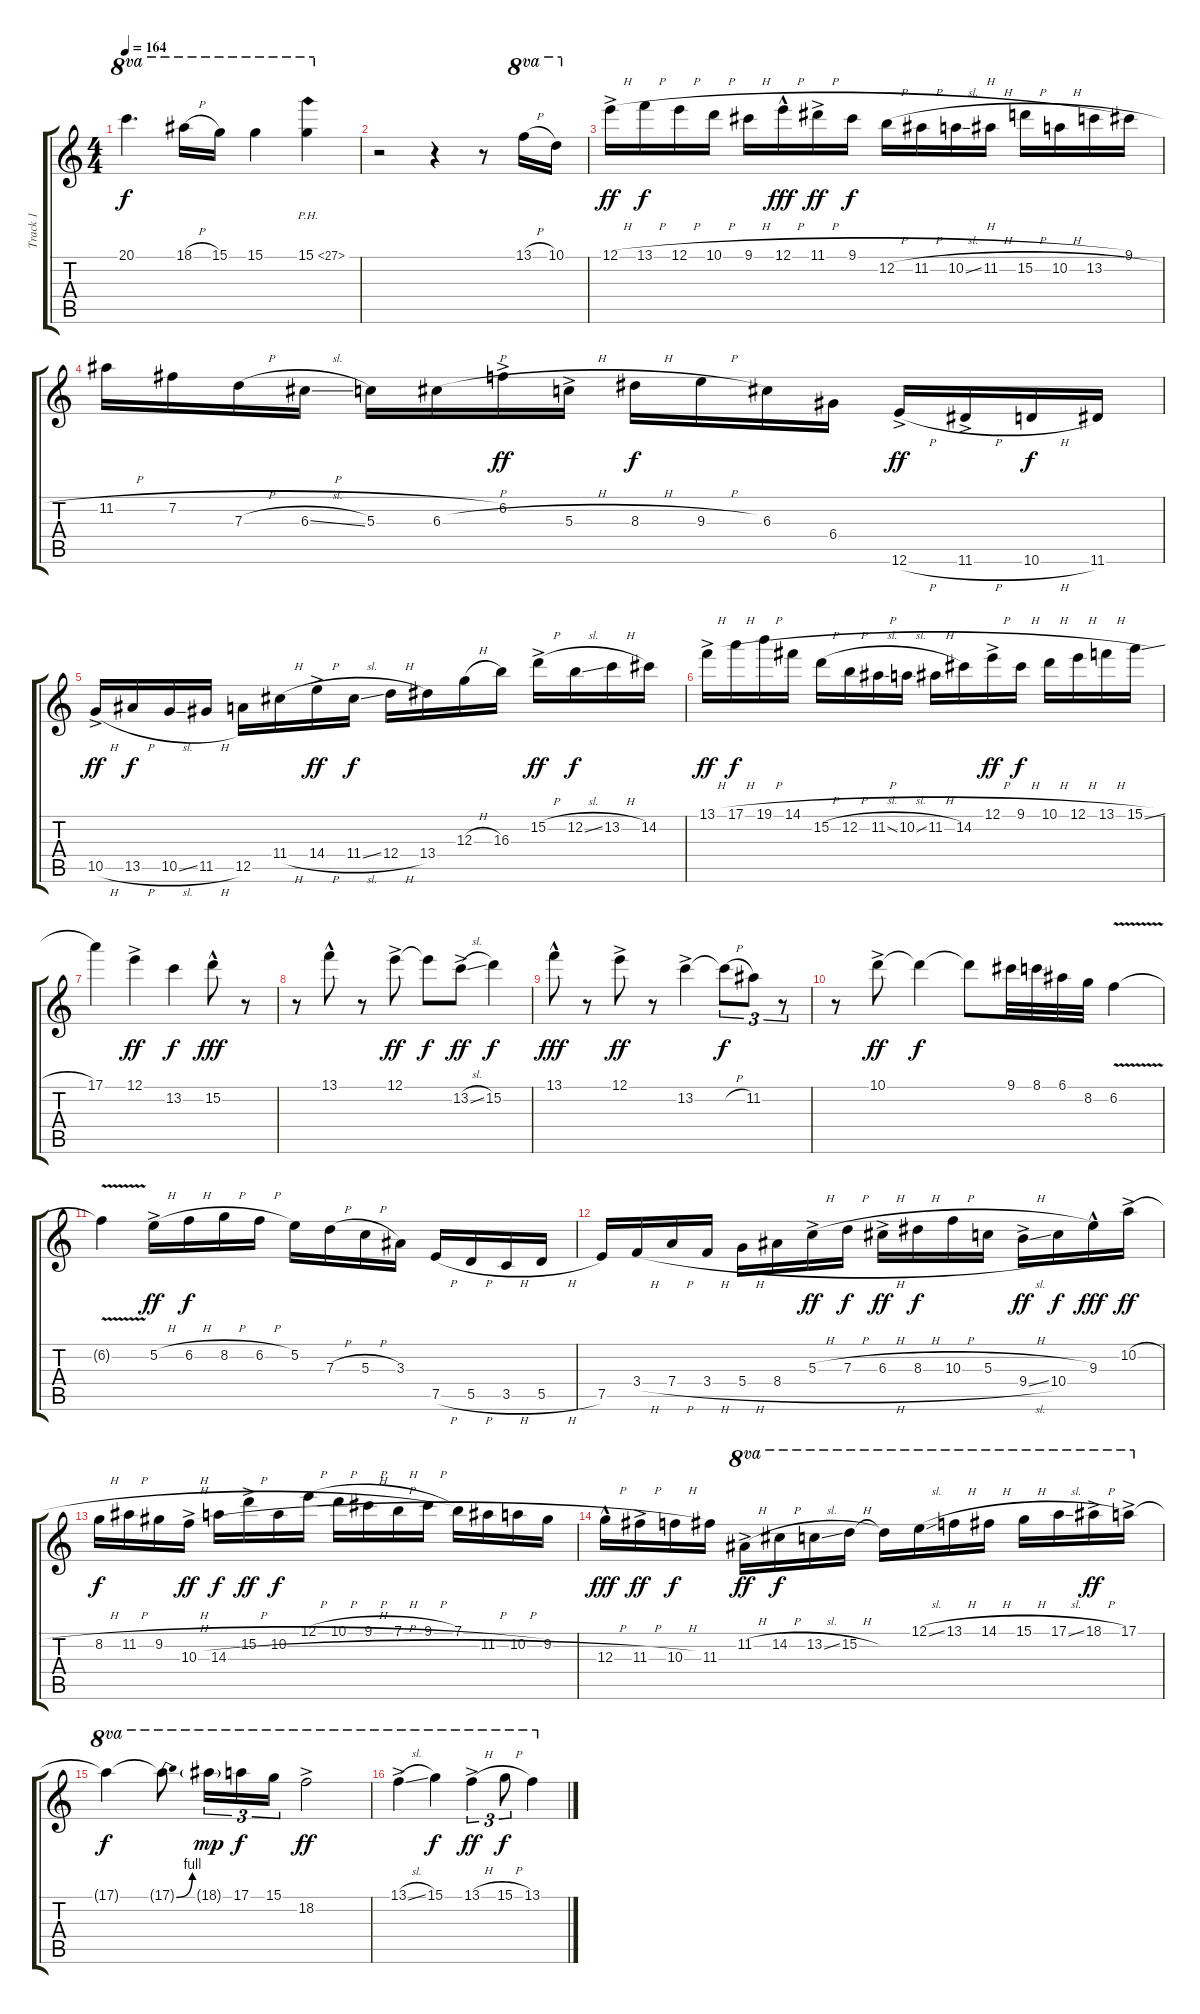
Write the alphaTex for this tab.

\track ("Track 1" "Track 1") {instrument distortionguitar}
\staff {score tabs}
\tuning (E4 B3 G3 D3 A2 E2) {hide}
\ts (4 4)
\tempo 164
\clef g2
\ks c
20.1{t}.4{d ot 8va dy f} 18.1{h}.16{ot 8va} 15.1.16{ot 8va} 15.1.4{ot 8va} 15.1{ph 12}.4{ot 8va} |
r.2 r.4 r.8 13.1{h}.16{ot 8va} 10.1.16{ot 8va} |
12.1{h ac}.16{dy ff} 13.1{h}.16{dy f} 12.1{h}.16 10.1{h}.16 9.1{h}.16 12.1{h hac}.16{dy fff} 11.1{h ac}.16{dy ff} 9.1{h}.16{dy f} 12.2{h}.16 11.2{h}.16 10.2{sl}.16 11.2{h}.16 15.2{h}.16 10.2{h}.16 13.2{h}.16 9.1.16 |
11.2{h}.16 7.2{h}.16 7.3{h}.16 6.3{sl}.16 5.3.16 6.3{h}.16 6.2{ac}.16{dy ff} 5.3{h ac}.16 8.3{h}.16{dy f} 9.3{h}.16 6.3.16 6.4.16 12.6{h ac}.16{dy ff} 11.6{h ac}.16 10.6{h}.16{dy f} 11.6.16 |
10.5{h ac}.16{dy ff} 13.5{h}.16{dy f} 10.5{sl}.16 11.5{h}.16 12.5.16 11.4{h}.16 14.4{h ac}.16{dy ff} 11.4{sl}.16{dy f} 12.4{h}.16 13.4.16 12.3{h}.16 16.3.16 15.2{h ac}.16{dy ff} 12.2{sl}.16{dy f} 13.2{h}.16 14.2.16 |
13.1{h ac}.16{dy ff} 17.1{h}.16{dy f} 19.1{h}.16 14.1{h}.16 15.2{h}.16 12.2{h}.16 11.2{sl}.16 10.2{sl}.16 11.2{h}.16 14.2.16 12.1{h ac}.16{dy ff} 9.1{h}.16{dy f} 10.1{h}.16 12.1{h}.16 13.1{h}.16 15.1{sl}.16 |
17.1.4 12.1{ac}.4{dy ff} 13.2.4{dy f} 15.2{hac}.8{dy fff} r.8 |
r.8 13.1{hac}.8 r.8 12.1{ac}.8{dy ff} 12.1{t}.8{dy f} 13.2{sl ac}.8{dy ff} 15.2.4{dy f} |
13.1{hac}.8{dy fff} r.8 12.1{ac}.8{dy ff} r.8 13.2{ac}.4 13.2{h t}.8{tu (3 2) dy f} 11.2.8{tu (3 2)} r.8{tu (3 2)} |
r.8 10.1{ac}.8{dy ff} 10.1{t}.4{dy f} 10.1{t}.8 9.1.32 8.1.32 6.1.32 8.2.32 6.2{v}.4 |
6.2{v t}.4 5.2{h ac}.16{dy ff} 6.2{h}.16{dy f} 8.2{h}.16 6.2{h}.16 5.2.16 7.3{h}.16 5.3{h}.16 3.3.16 7.5{h}.16 5.5{h}.16 3.5{h}.16 5.5{h}.16 |
7.5.16 3.4{h}.16 7.4{h}.16 3.4{h}.16 5.4{h}.16 8.4{h}.16 5.3{h ac}.16{dy ff} 7.3{h}.16{dy f} 6.3{h ac}.16{dy ff} 8.3{h}.16{dy f} 10.3{h}.16 5.3{h}.16 9.4{sl ac}.16{dy ff} 10.4.16{dy f} 9.3{hac}.16{dy fff} 10.2{h ac}.16{dy ff} |
8.2{h}.16{dy f} 11.2{h}.16 9.2{h}.16 10.3{h ac}.16{dy ff} 14.3{h}.16{dy f} 15.2{h ac}.16{dy ff} 10.2{h}.16{dy f} 12.1{h}.16 10.1{h}.16 9.1{h}.16 7.1{h}.16 9.1{h}.16 7.1.16 11.2{h}.16 10.2{h}.16 9.2.16 |
12.3{h hac}.16{dy fff} 11.3{h ac}.16{dy ff} 10.3{h}.16{dy f} 11.3.16 11.2{h ac}.16{ot 8va dy ff} 14.2{h}.16{ot 8va dy f} 13.2{sl}.16{ot 8va} 15.2{h}.16{ot 8va} 15.2{t}.16{ot 8va} 12.1{sl}.16{ot 8va} 13.1{h}.16{ot 8va} 14.1{h}.16{ot 8va} 15.1{h}.16{ot 8va} 17.1{sl}.16{ot 8va} 18.1{h ac}.16{ot 8va dy ff} 17.1{ac}.16{ot 8va} |
17.1{t}.4{ot 8va dy f} 17.1{be (bend 0 0 60 4) t}.8{ot 8va} 18.1{g}.16{tu (3 2) ot 8va dy mp} 17.1.16{tu (3 2) ot 8va dy f} 15.1.16{tu (3 2) ot 8va} 18.2{ac}.2{ot 8va dy ff} |
13.1{sl ac}.4{ot 8va} 15.1.4{ot 8va dy f} 13.1{h ac}.4{tu (3 2) ot 8va dy ff} 15.1{h}.8{tu (3 2) ot 8va dy f} 13.1.4{ot 8va}
